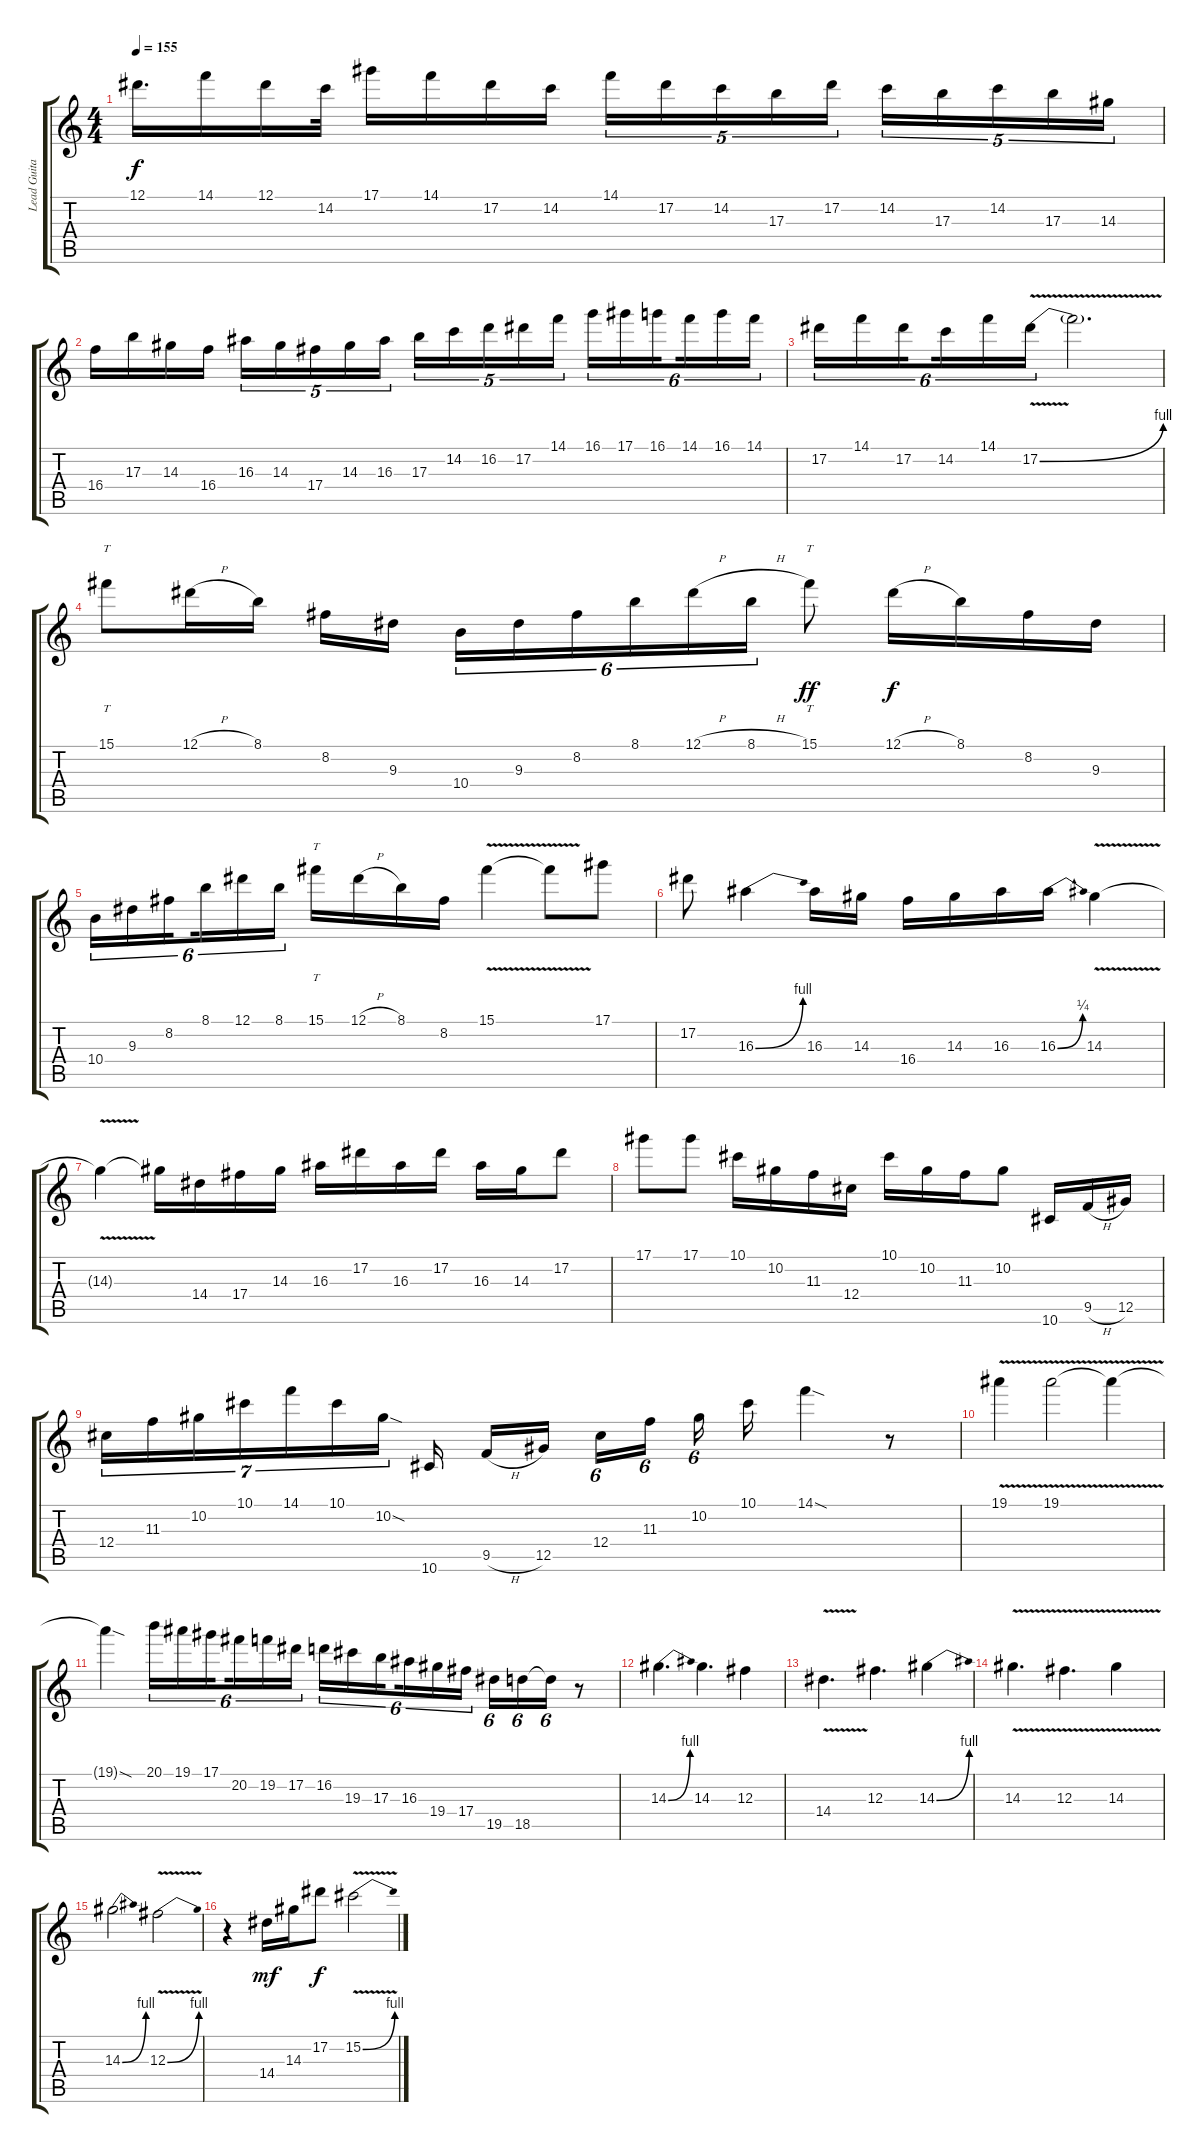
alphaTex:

\track ("Lead Guitar 1" "Lead Guita") {instrument overdrivenguitar}
\staff {score tabs}
\tuning (Eb4 Bb3 Gb3 Db3 Ab2 Eb2) {hide}
\ts (4 4)
\tempo 155
\clef g2
\ks c
12.1.16{d dy f} 14.1.16 12.1.16 14.2.32 17.1.16 14.1.16 17.2.16 14.2.16 14.1.16{tu (5 4)} 17.2.16{tu (5 4)} 14.2.16{tu (5 4)} 17.3.16{tu (5 4)} 17.2.16{tu (5 4)} 14.2.16{tu (5 4)} 17.3.16{tu (5 4)} 14.2.16{tu (5 4)} 17.3.16{tu (5 4)} 14.3.16{tu (5 4)} |
16.4.16 17.3.16 14.3.16 16.4.16 16.3.16{tu (5 4)} 14.3.16{tu (5 4)} 17.4.16{tu (5 4)} 14.3.16{tu (5 4)} 16.3.16{tu (5 4)} 17.3.16{tu (5 4)} 14.2.16{tu (5 4)} 16.2.16{tu (5 4)} 17.2.16{tu (5 4)} 14.1.16{tu (5 4)} 16.1.16{tu (6 4)} 17.1.16{tu (6 4)} 16.1.16{tu (6 4) beam splitsecondary} 14.1.16{tu (6 4)} 16.1.16{tu (6 4)} 14.1.16{tu (6 4)} |
17.2.16{tu (6 4)} 14.1.16{tu (6 4)} 17.2.16{tu (6 4) beam splitsecondary} 14.2.16{tu (6 4)} 14.1.16{tu (6 4)} 17.2{be (bend 0 0 60 4) v}.16{tu (6 4)} 17.2{t}.2{d} |
15.1.8{tt} 12.1{h}.16 8.1.16 8.2.16 9.3.16{beam splitsecondary} 10.4.16{tu (6 4)} 9.3.16{tu (6 4)} 8.2.16{tu (6 4)} 8.1.16{tu (6 4)} 12.1{h}.16{tu (6 4)} 8.1{h}.16{tu (6 4)} 15.1.8{tt dy ff} 12.1{h}.16{dy f} 8.1.16 8.2.16 9.3.16 |
10.4.16{tu (6 4)} 9.3.16{tu (6 4)} 8.2.16{tu (6 4) beam splitsecondary} 8.1.16{tu (6 4)} 12.1.16{tu (6 4)} 8.1.16{tu (6 4)} 15.1.16{tt} 12.1{h}.16 8.1.16 8.2.16 15.1{v}.4 15.1{t}.8 17.1.8 |
17.2.8 16.3{be (bend 0 0 60 4)}.4 16.3.16 14.3.16 16.4.16 14.3.16 16.3.16 16.3{be (bend 0 0 60 1)}.16 14.3{v}.4 |
14.3{t}.4 14.3{t}.16 14.4.16 17.4.16 14.3.16 16.3.16 17.2.16 16.3.16 17.2.16 16.3.16 14.3.16 17.2.8 |
17.1.8 17.1.8 10.1.16 10.2.16 11.3.16 12.4.16 10.1.16 10.2.16 11.3.16 10.2.8 10.6.16 9.5{h}.16 12.5.16 |
12.4.16{tu (7 4)} 11.3.16{tu (7 4)} 10.2.16{tu (7 4)} 10.1.16{tu (7 4)} 14.1.16{tu (7 4)} 10.1.16{tu (7 4)} 10.2{sod}.16{tu (7 4)} 10.6.16 9.5{h}.16 12.5.16{beam splitsecondary} 12.4.16{tu (6 4)} 11.3.16{tu (6 4)} 10.2.16{tu (6 4)} 10.1.16 14.1{sod}.4 r.8 |
19.1{v}.4 19.1{v}.2 19.1{t}.4 |
19.1{sod t}.4 20.1.16{tu (6 4)} 19.1.16{tu (6 4)} 17.1.16{tu (6 4) beam splitsecondary} 20.2.16{tu (6 4)} 19.2.16{tu (6 4)} 17.2.16{tu (6 4)} 16.2.16{tu (6 4)} 19.3.16{tu (6 4)} 17.3.16{tu (6 4) beam splitsecondary} 16.3.16{tu (6 4)} 19.4.16{tu (6 4)} 17.4.16{tu (6 4)} 19.5.16{tu (6 4)} 18.5.16{tu (6 4)} 18.5{t}.16{tu (6 4)} r.8 |
14.3{be (bend 0 0 60 4)}.4{d} 14.3.4{d} 12.3.4 |
14.4{v}.4{d} 12.3.4{d} 14.3{be (bend 0 0 60 4)}.4 |
14.3{v}.4{d} 12.3{v}.4{d} 14.3{v}.4 |
14.3{be (bend 0 0 60 4)}.2 12.3{be (bend 0 0 60 4) v}.2 |
r.4 14.4.16{dy mf} 14.3.16 17.2.8{dy f} 15.2{be (bend 0 0 60 4) v}.2
